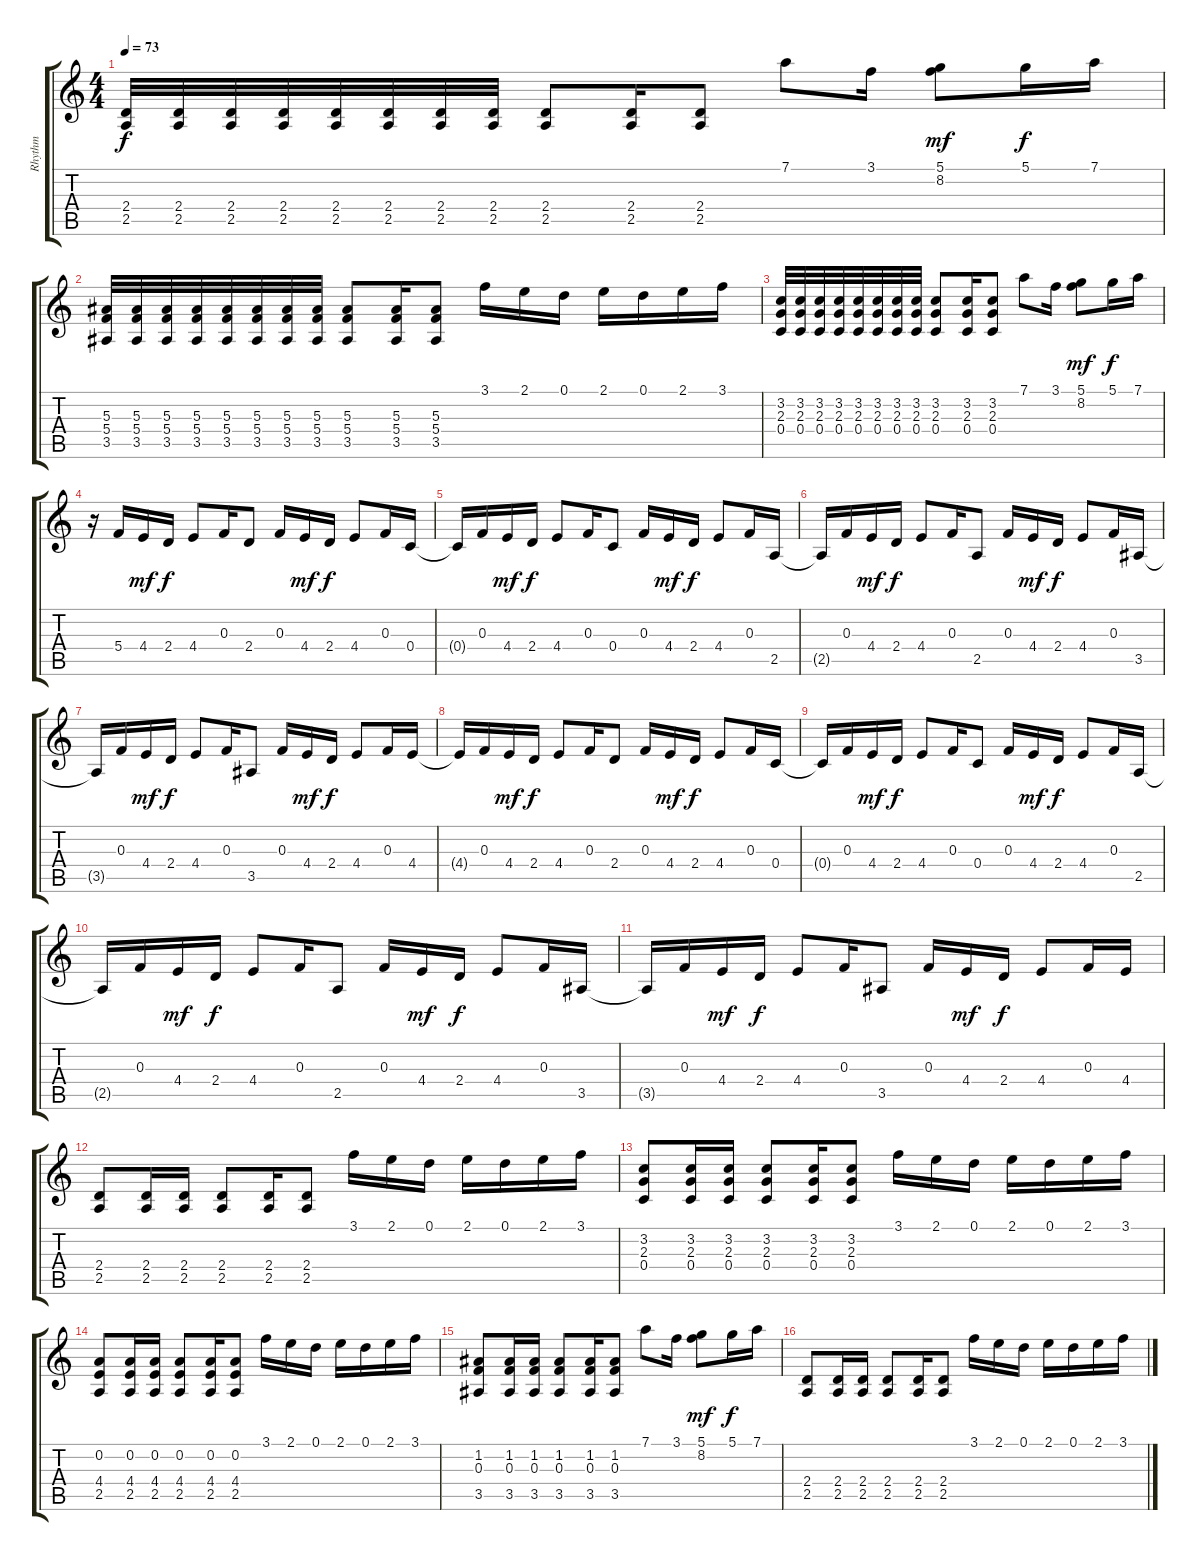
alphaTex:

\track ("Rhythm" "Rhythm") {instrument distortionguitar}
\staff {score tabs}
\tuning (D4 A3 F3 C3 G2 C2) {hide}
\ts (4 4)
\tempo 73
\clef g2
\ks c
(2.4 2.5).32{dy f} (2.4 2.5).32 (2.4 2.5).32 (2.4 2.5).32 (2.4 2.5).32 (2.4 2.5).32 (2.4 2.5).32 (2.4 2.5).32 (2.4 2.5).8 (2.4 2.5).16 (2.4 2.5).8 7.1.8 3.1.16 (5.1 8.2).8{dy mf} 5.1.16{dy f} 7.1.16 |
(5.3 5.4 3.5).32 (5.3 5.4 3.5).32 (5.3 5.4 3.5).32 (5.3 5.4 3.5).32 (5.3 5.4 3.5).32 (5.3 5.4 3.5).32 (5.3 5.4 3.5).32 (5.3 5.4 3.5).32 (5.3 5.4 3.5).8 (5.3 5.4 3.5).16 (5.3 5.4 3.5).8 3.1.16 2.1.16 0.1.16 2.1.16 0.1.16 2.1.16 3.1.16 |
(3.2 2.3 0.4).32 (3.2 2.3 0.4).32 (3.2 2.3 0.4).32 (3.2 2.3 0.4).32 (3.2 2.3 0.4).32 (3.2 2.3 0.4).32 (3.2 2.3 0.4).32 (3.2 2.3 0.4).32 (3.2 2.3 0.4).8 (3.2 2.3 0.4).16 (3.2 2.3 0.4).8 7.1.8 3.1.16 (5.1 8.2).8{dy mf} 5.1.16{dy f} 7.1.16 |
r.16 5.4.16 4.4.16{dy mf} 2.4.16{dy f} 4.4.8 0.3.16 2.4.8 0.3.16 4.4.16{dy mf} 2.4.16{dy f} 4.4.8 0.3.16 0.4.16 |
0.4{t}.16 0.3.16 4.4.16{dy mf} 2.4.16{dy f} 4.4.8 0.3.16 0.4.8 0.3.16 4.4.16{dy mf} 2.4.16{dy f} 4.4.8 0.3.16 2.5.16 |
2.5{t}.16 0.3.16 4.4.16{dy mf} 2.4.16{dy f} 4.4.8 0.3.16 2.5.8 0.3.16 4.4.16{dy mf} 2.4.16{dy f} 4.4.8 0.3.16 3.5.16 |
3.5{t}.16 0.3.16 4.4.16{dy mf} 2.4.16{dy f} 4.4.8 0.3.16 3.5.8 0.3.16 4.4.16{dy mf} 2.4.16{dy f} 4.4.8 0.3.16 4.4.16 |
4.4{t}.16 0.3.16 4.4.16{dy mf} 2.4.16{dy f} 4.4.8 0.3.16 2.4.8 0.3.16 4.4.16{dy mf} 2.4.16{dy f} 4.4.8 0.3.16 0.4.16 |
0.4{t}.16 0.3.16 4.4.16{dy mf} 2.4.16{dy f} 4.4.8 0.3.16 0.4.8 0.3.16 4.4.16{dy mf} 2.4.16{dy f} 4.4.8 0.3.16 2.5.16 |
2.5{t}.16 0.3.16 4.4.16{dy mf} 2.4.16{dy f} 4.4.8 0.3.16 2.5.8 0.3.16 4.4.16{dy mf} 2.4.16{dy f} 4.4.8 0.3.16 3.5.16 |
3.5{t}.16 0.3.16 4.4.16{dy mf} 2.4.16{dy f} 4.4.8 0.3.16 3.5.8 0.3.16 4.4.16{dy mf} 2.4.16{dy f} 4.4.8 0.3.16 4.4.16 |
(2.4 2.5).8 (2.4 2.5).16 (2.4 2.5).16 (2.4 2.5).8 (2.4 2.5).16 (2.4 2.5).8 3.1.16 2.1.16 0.1.16 2.1.16 0.1.16 2.1.16 3.1.16 |
(3.2 2.3 0.4).8 (3.2 2.3 0.4).16 (3.2 2.3 0.4).16 (3.2 2.3 0.4).8 (3.2 2.3 0.4).16 (3.2 2.3 0.4).8 3.1.16 2.1.16 0.1.16 2.1.16 0.1.16 2.1.16 3.1.16 |
(0.2 4.4 2.5).8 (0.2 4.4 2.5).16 (0.2 4.4 2.5).16 (0.2 4.4 2.5).8 (0.2 4.4 2.5).16 (0.2 4.4 2.5).8 3.1.16 2.1.16 0.1.16 2.1.16 0.1.16 2.1.16 3.1.16 |
(1.2 0.3 3.5).8 (1.2 0.3 3.5).16 (1.2 0.3 3.5).16 (1.2 0.3 3.5).8 (1.2 0.3 3.5).16 (1.2 0.3 3.5).8 7.1.8 3.1.16 (5.1 8.2).8{dy mf} 5.1.16{dy f} 7.1.16 |
(2.4 2.5).8{volume 11} (2.4 2.5).16 (2.4 2.5).16 (2.4 2.5).8 (2.4 2.5).16 (2.4 2.5).8 3.1.16 2.1.16 0.1.16 2.1.16 0.1.16 2.1.16 3.1.16
